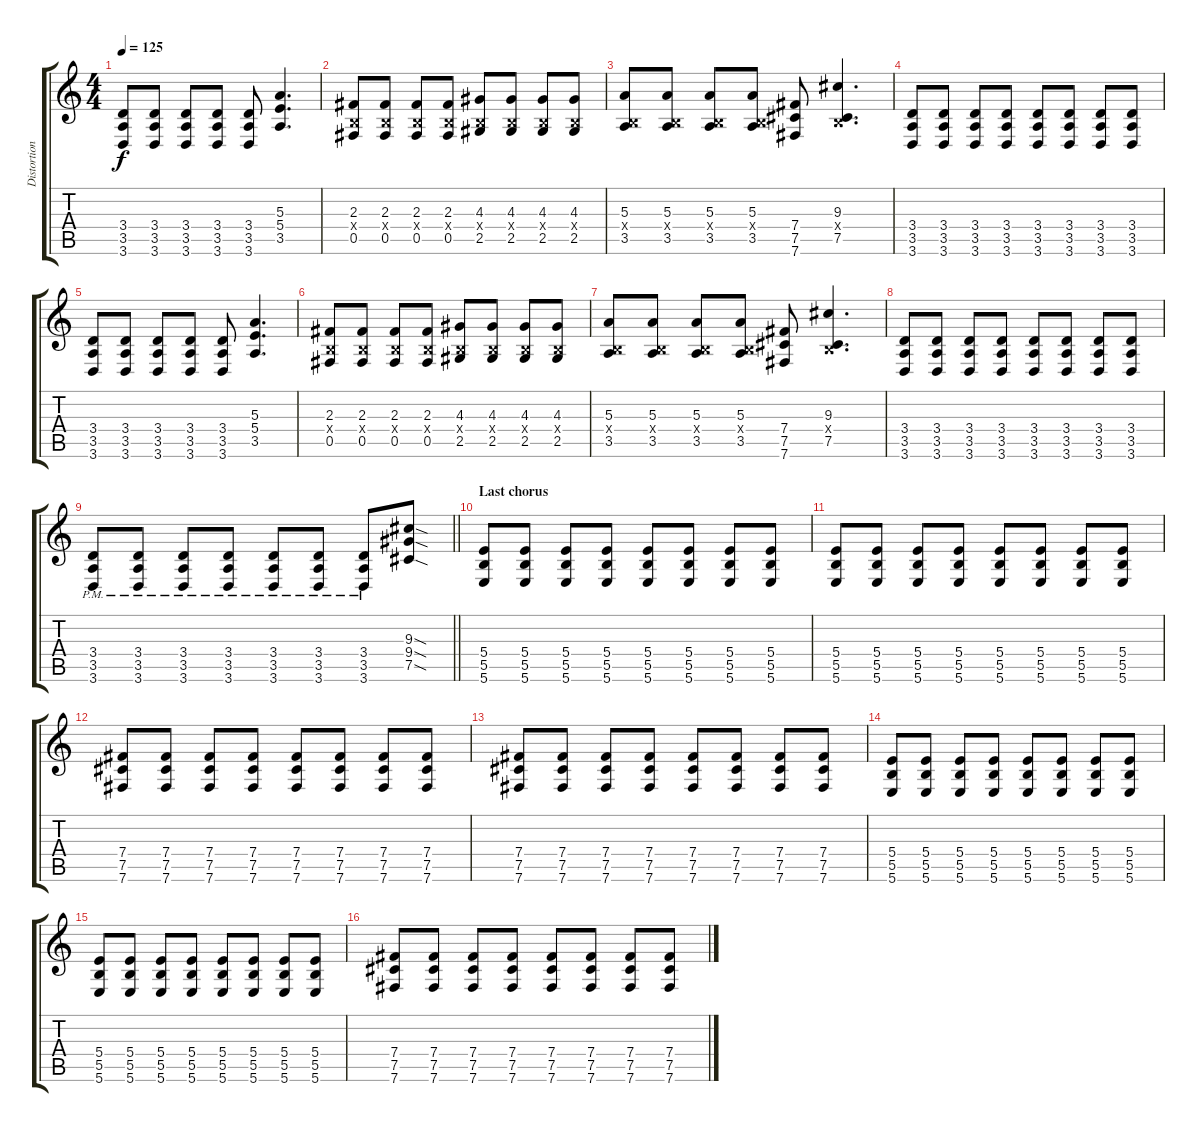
\track ("Distortion 02" "Distortion") {instrument overdrivenguitar}
\staff {score tabs}
\tuning (Db4 Ab3 E3 B2 Gb2 B1) {hide}
\ts (4 4)
\tempo 125
\clef g2
\ks c
(3.4 3.5 3.6).8{dy f} (3.4 3.5 3.6).8 (3.4 3.5 3.6).8 (3.4 3.5 3.6).8 (3.4 3.5 3.6).8 (5.3 5.4 3.5).4{d} |
(2.3 0.4{x} 0.5).8 (2.3 0.4{x} 0.5).8 (2.3 0.4{x} 0.5).8 (2.3 0.4{x} 0.5).8 (4.3 0.4{x} 2.5).8 (4.3 0.4{x} 2.5).8 (4.3 0.4{x} 2.5).8 (4.3 0.4{x} 2.5).8 |
(5.3 0.4{x} 3.5).8 (5.3 0.4{x} 3.5).8 (5.3 0.4{x} 3.5).8 (5.3 0.4{x} 3.5).8 (7.4 7.5 7.6).8 (9.3 0.4{x} 7.5).4{d} |
(3.4 3.5 3.6).8 (3.4 3.5 3.6).8 (3.4 3.5 3.6).8 (3.4 3.5 3.6).8 (3.4 3.5 3.6).8 (3.4 3.5 3.6).8 (3.4 3.5 3.6).8 (3.4 3.5 3.6).8 |
(3.4 3.5 3.6).8 (3.4 3.5 3.6).8 (3.4 3.5 3.6).8 (3.4 3.5 3.6).8 (3.4 3.5 3.6).8 (5.3 5.4 3.5).4{d} |
(2.3 0.4{x} 0.5).8 (2.3 0.4{x} 0.5).8 (2.3 0.4{x} 0.5).8 (2.3 0.4{x} 0.5).8 (4.3 0.4{x} 2.5).8 (4.3 0.4{x} 2.5).8 (4.3 0.4{x} 2.5).8 (4.3 0.4{x} 2.5).8 |
(5.3 0.4{x} 3.5).8 (5.3 0.4{x} 3.5).8 (5.3 0.4{x} 3.5).8 (5.3 0.4{x} 3.5).8 (7.4 7.5 7.6).8 (9.3 0.4{x} 7.5).4{d} |
(3.4 3.5 3.6).8 (3.4 3.5 3.6).8 (3.4 3.5 3.6).8 (3.4 3.5 3.6).8 (3.4 3.5 3.6).8 (3.4 3.5 3.6).8 (3.4 3.5 3.6).8 (3.4 3.5 3.6).8 |
\barLineRight lightlight
(3.4{pm} 3.5{pm} 3.6{pm}).8 (3.4{pm} 3.5{pm} 3.6{pm}).8 (3.4{pm} 3.5{pm} 3.6{pm}).8 (3.4{pm} 3.5{pm} 3.6{pm}).8 (3.4{pm} 3.5{pm} 3.6{pm}).8 (3.4{pm} 3.5{pm} 3.6{pm}).8 (3.4{pm} 3.5{pm} 3.6{pm}).8 (9.3{sod} 9.4{sod} 7.5{sod}).8 |
\section ("" "Last chorus")
(5.4 5.5 5.6).8 (5.4 5.5 5.6).8 (5.4 5.5 5.6).8 (5.4 5.5 5.6).8 (5.4 5.5 5.6).8 (5.4 5.5 5.6).8 (5.4 5.5 5.6).8 (5.4 5.5 5.6).8 |
(5.4 5.5 5.6).8 (5.4 5.5 5.6).8 (5.4 5.5 5.6).8 (5.4 5.5 5.6).8 (5.4 5.5 5.6).8 (5.4 5.5 5.6).8 (5.4 5.5 5.6).8 (5.4 5.5 5.6).8 |
(7.4 7.5 7.6).8 (7.4 7.5 7.6).8 (7.4 7.5 7.6).8 (7.4 7.5 7.6).8 (7.4 7.5 7.6).8 (7.4 7.5 7.6).8 (7.4 7.5 7.6).8 (7.4 7.5 7.6).8 |
(7.4 7.5 7.6).8 (7.4 7.5 7.6).8 (7.4 7.5 7.6).8 (7.4 7.5 7.6).8 (7.4 7.5 7.6).8 (7.4 7.5 7.6).8 (7.4 7.5 7.6).8 (7.4 7.5 7.6).8 |
(5.4 5.5 5.6).8 (5.4 5.5 5.6).8 (5.4 5.5 5.6).8 (5.4 5.5 5.6).8 (5.4 5.5 5.6).8 (5.4 5.5 5.6).8 (5.4 5.5 5.6).8 (5.4 5.5 5.6).8 |
(5.4 5.5 5.6).8 (5.4 5.5 5.6).8 (5.4 5.5 5.6).8 (5.4 5.5 5.6).8 (5.4 5.5 5.6).8 (5.4 5.5 5.6).8 (5.4 5.5 5.6).8 (5.4 5.5 5.6).8 |
(7.4 7.5 7.6).8 (7.4 7.5 7.6).8 (7.4 7.5 7.6).8 (7.4 7.5 7.6).8 (7.4 7.5 7.6).8 (7.4 7.5 7.6).8 (7.4 7.5 7.6).8 (7.4 7.5 7.6).8
